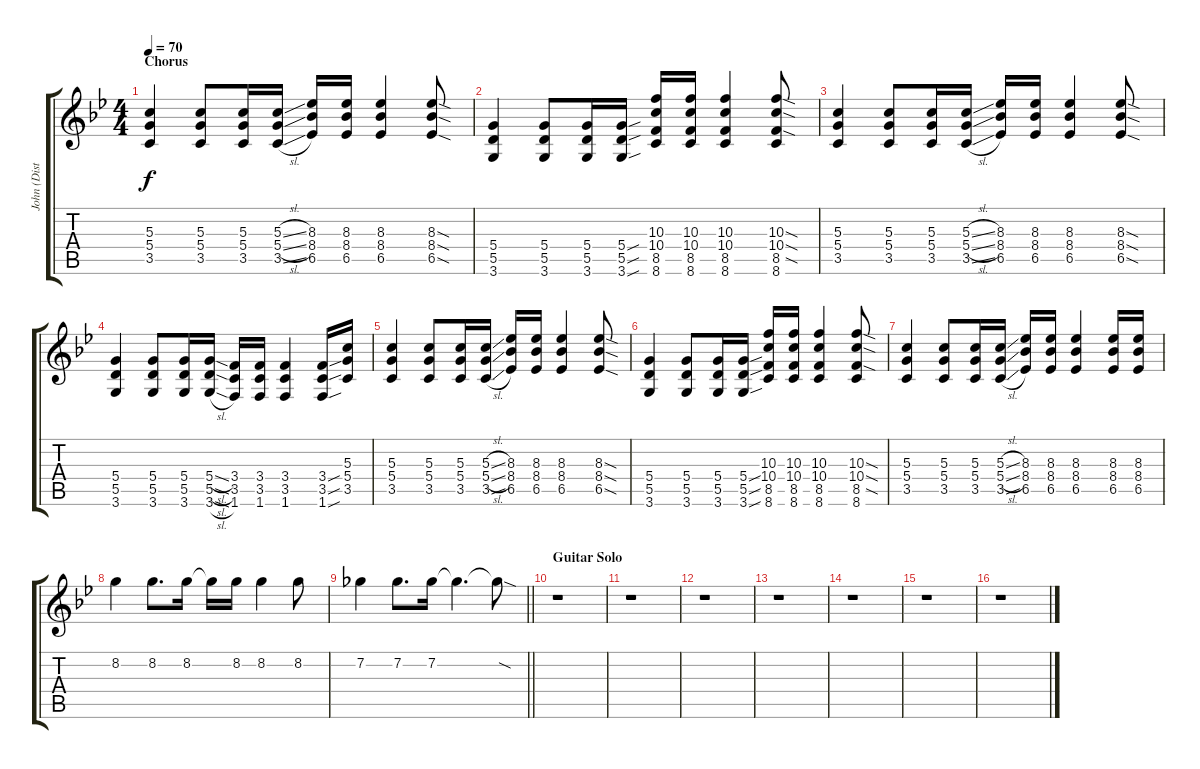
\track ("John (Distortion 2)" "John (Dist") {instrument distortionguitar}
\staff {score tabs}
\tuning (E4 B3 G3 D3 A2 E2) {hide}
\ts (4 4)
\section ("" "Chorus")
\tempo 70
\clef g2
\ks bb
(5.3 5.4 3.5).4{dy f} (5.3 5.4 3.5).8 (5.3 5.4 3.5).16 (5.3{sl} 5.4{sl} 3.5{sl}).16 (8.3 8.4 6.5).16 (8.3 8.4 6.5).16 (8.3 8.4 6.5).4 (8.3{sod} 8.4{sod} 6.5{sod}).8 |
(5.4 5.5 3.6).4 (5.4 5.5 3.6).8 (5.4 5.5 3.6).16 (5.4{sou} 5.5{sou} 3.6{sou}).16 (10.3 10.4 8.5 8.6).16 (10.3 10.4 8.5 8.6).16 (10.3 10.4 8.5 8.6).4 (10.3{sod} 10.4{sod} 8.5{sod} 8.6).8 |
(5.3 5.4 3.5).4 (5.3 5.4 3.5).8 (5.3 5.4 3.5).16 (5.3{sl} 5.4{sl} 3.5{sl}).16 (8.3 8.4 6.5).16 (8.3 8.4 6.5).16 (8.3 8.4 6.5).4 (8.3{sod} 8.4{sod} 6.5{sod}).8 |
(5.4 5.5 3.6).4 (5.4 5.5 3.6).8 (5.4 5.5 3.6).16 (5.4{sl} 5.5{sl} 3.6{sl}).16 (3.4 3.5 1.6).16 (3.4 3.5 1.6).16 (3.4 3.5 1.6).4 (3.4{sou} 3.5{sou} 1.6{sou}).16 (5.3 5.4 3.5).16 |
(5.3 5.4 3.5).4 (5.3 5.4 3.5).8 (5.3 5.4 3.5).16 (5.3{sl} 5.4{sl} 3.5{sl}).16 (8.3 8.4 6.5).16 (8.3 8.4 6.5).16 (8.3 8.4 6.5).4 (8.3{sod} 8.4{sod} 6.5{sod}).8 |
(5.4 5.5 3.6).4 (5.4 5.5 3.6).8 (5.4 5.5 3.6).16 (5.4{sou} 5.5{sou} 3.6{sou}).16 (10.3 10.4 8.5 8.6).16 (10.3 10.4 8.5 8.6).16 (10.3 10.4 8.5 8.6).4 (10.3{sod} 10.4{sod} 8.5{sod} 8.6).8 |
(5.3 5.4 3.5).4 (5.3 5.4 3.5).8 (5.3 5.4 3.5).16 (5.3{sl} 5.4{sl} 3.5{sl}).16 (8.3 8.4 6.5).16 (8.3 8.4 6.5).16 (8.3 8.4 6.5).4 (8.3 8.4 6.5).16 (8.3 8.4 6.5).16 |
8.2.4 8.2.8{d} 8.2.16 8.2{t}.16 8.2.16 8.2.4 8.2.8 |
\barLineRight lightlight
7.2.4 7.2.8{d} 7.2.16 7.2{t}.4{d} 7.2{sod t}.8 |
\section ("" "Guitar Solo")
r.1 |
r.1 |
r.1 |
r.1 |
r.1 |
r.1 |
r.1
